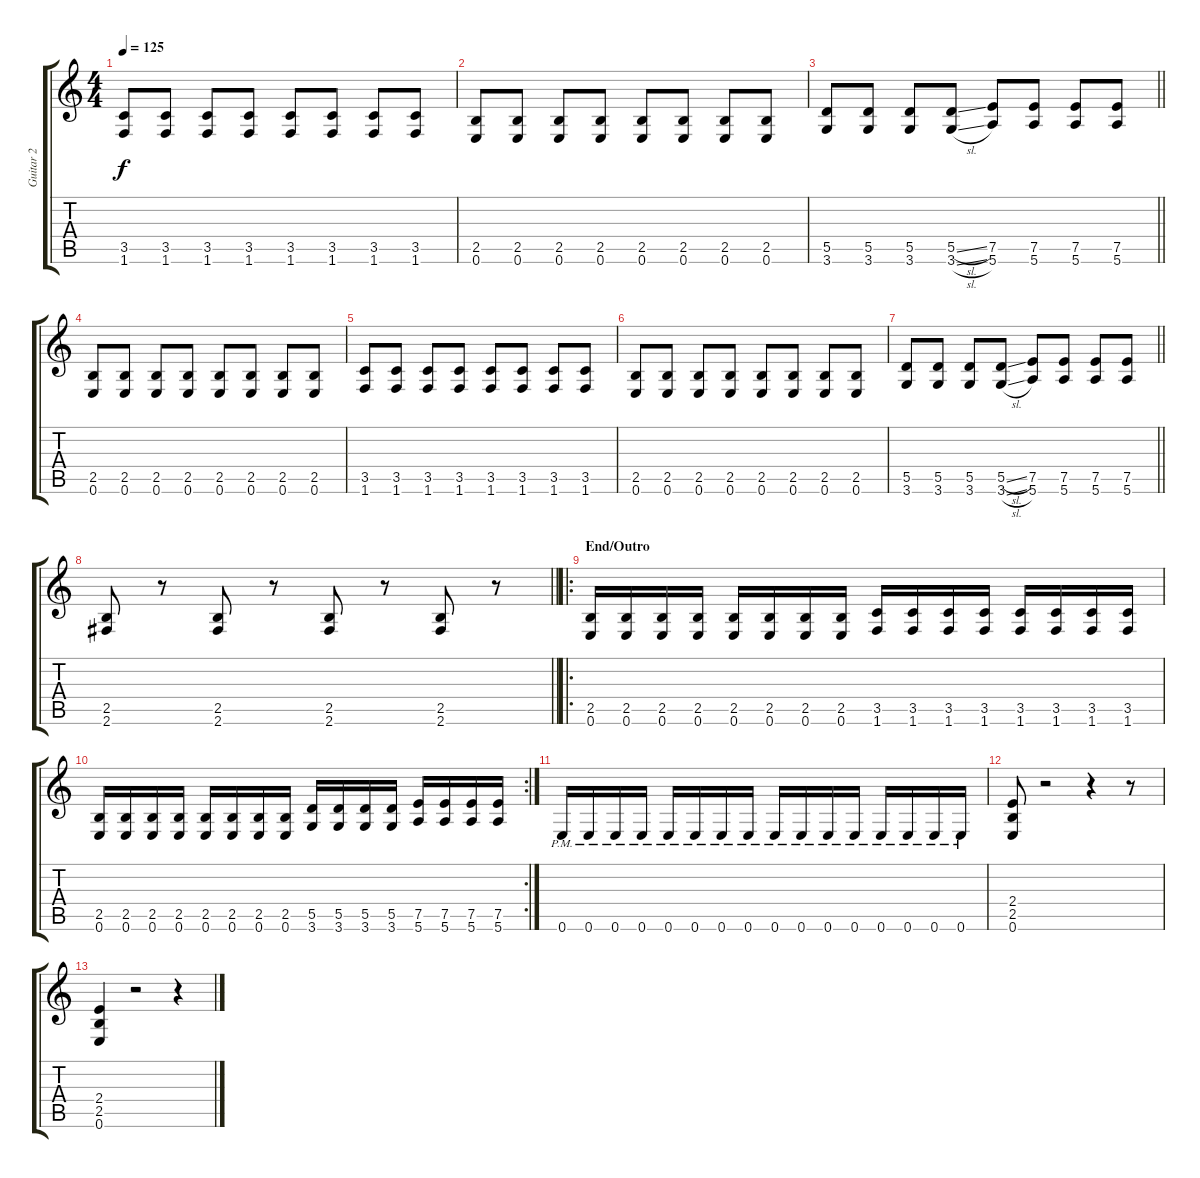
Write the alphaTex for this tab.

\track ("Guitar 2" "Guitar 2") {instrument distortionguitar}
\staff {score tabs}
\tuning (E4 B3 G3 D3 A2 E2) {hide}
\ts (4 4)
\tempo 125
\clef g2
\ks c
(3.5 1.6).8{dy f} (3.5 1.6).8 (3.5 1.6).8 (3.5 1.6).8 (3.5 1.6).8 (3.5 1.6).8 (3.5 1.6).8 (3.5 1.6).8 |
(2.5 0.6).8 (2.5 0.6).8 (2.5 0.6).8 (2.5 0.6).8 (2.5 0.6).8 (2.5 0.6).8 (2.5 0.6).8 (2.5 0.6).8 |
\barLineRight lightlight
(5.5 3.6).8 (5.5 3.6).8 (5.5 3.6).8 (5.5{sl} 3.6{sl}).8 (7.5 5.6).8 (7.5 5.6).8 (7.5 5.6).8 (7.5 5.6).8 |
(2.5 0.6).8 (2.5 0.6).8 (2.5 0.6).8 (2.5 0.6).8 (2.5 0.6).8 (2.5 0.6).8 (2.5 0.6).8 (2.5 0.6).8 |
(3.5 1.6).8 (3.5 1.6).8 (3.5 1.6).8 (3.5 1.6).8 (3.5 1.6).8 (3.5 1.6).8 (3.5 1.6).8 (3.5 1.6).8 |
(2.5 0.6).8 (2.5 0.6).8 (2.5 0.6).8 (2.5 0.6).8 (2.5 0.6).8 (2.5 0.6).8 (2.5 0.6).8 (2.5 0.6).8 |
\barLineRight lightlight
(5.5 3.6).8 (5.5 3.6).8 (5.5 3.6).8 (5.5{sl} 3.6{sl}).8 (7.5 5.6).8 (7.5 5.6).8 (7.5 5.6).8 (7.5 5.6).8 |
\barLineRight lightlight
(2.5 2.6).8 r.8 (2.5 2.6).8 r.8 (2.5 2.6).8 r.8 (2.5 2.6).8 r.8 |
\ro
\section ("" "End/Outro")
(2.5 0.6).16 (2.5 0.6).16 (2.5 0.6).16 (2.5 0.6).16 (2.5 0.6).16 (2.5 0.6).16 (2.5 0.6).16 (2.5 0.6).16 (3.5 1.6).16 (3.5 1.6).16 (3.5 1.6).16 (3.5 1.6).16 (3.5 1.6).16 (3.5 1.6).16 (3.5 1.6).16 (3.5 1.6).16 |
\rc 2
(2.5 0.6).16 (2.5 0.6).16 (2.5 0.6).16 (2.5 0.6).16 (2.5 0.6).16 (2.5 0.6).16 (2.5 0.6).16 (2.5 0.6).16 (5.5 3.6).16 (5.5 3.6).16 (5.5 3.6).16 (5.5 3.6).16 (7.5 5.6).16 (7.5 5.6).16 (7.5 5.6).16 (7.5 5.6).16 |
0.6{pm}.16 0.6{pm}.16 0.6{pm}.16 0.6{pm}.16 0.6{pm}.16 0.6{pm}.16 0.6{pm}.16 0.6{pm}.16 0.6{pm}.16 0.6{pm}.16 0.6{pm}.16 0.6{pm}.16 0.6{pm}.16 0.6{pm}.16 0.6{pm}.16 0.6{pm}.16 |
(2.4 2.5 0.6).8 r.2 r.4 r.8 |
(2.4 2.5 0.6).4 r.2 r.4
